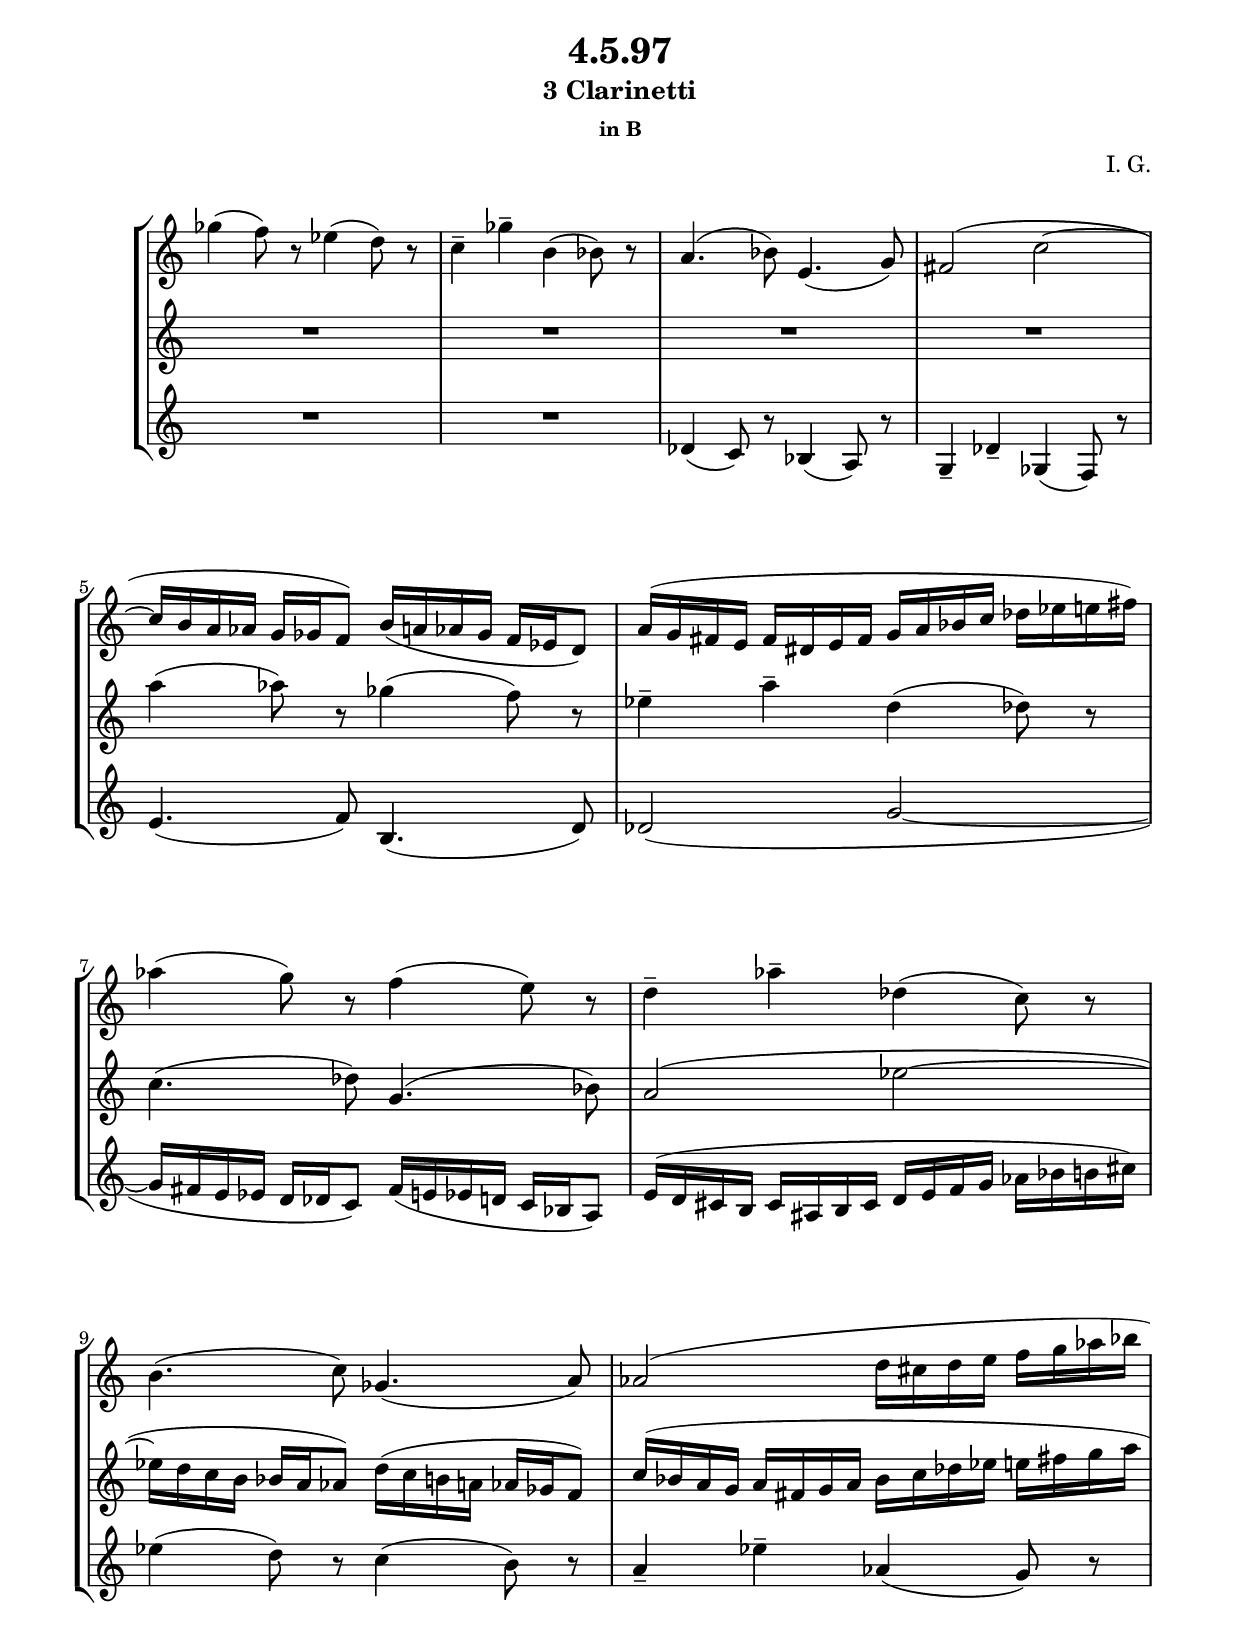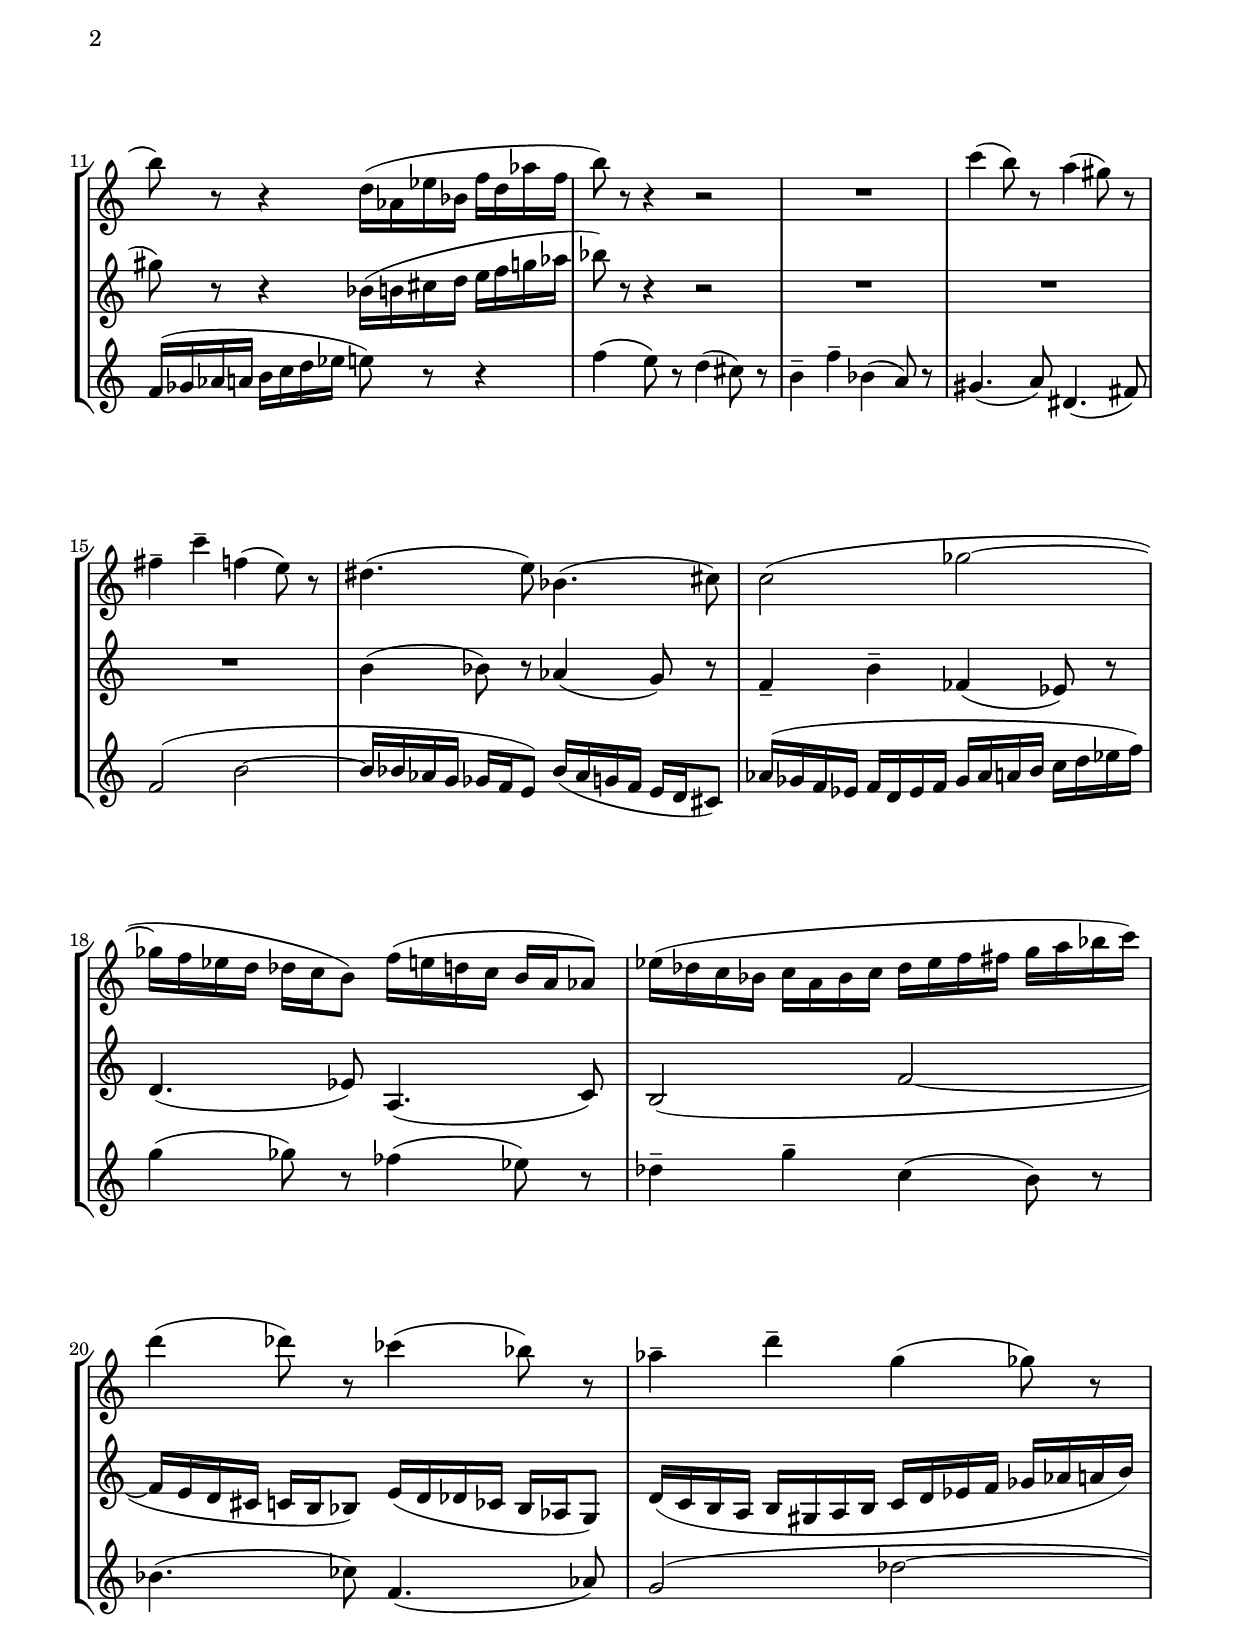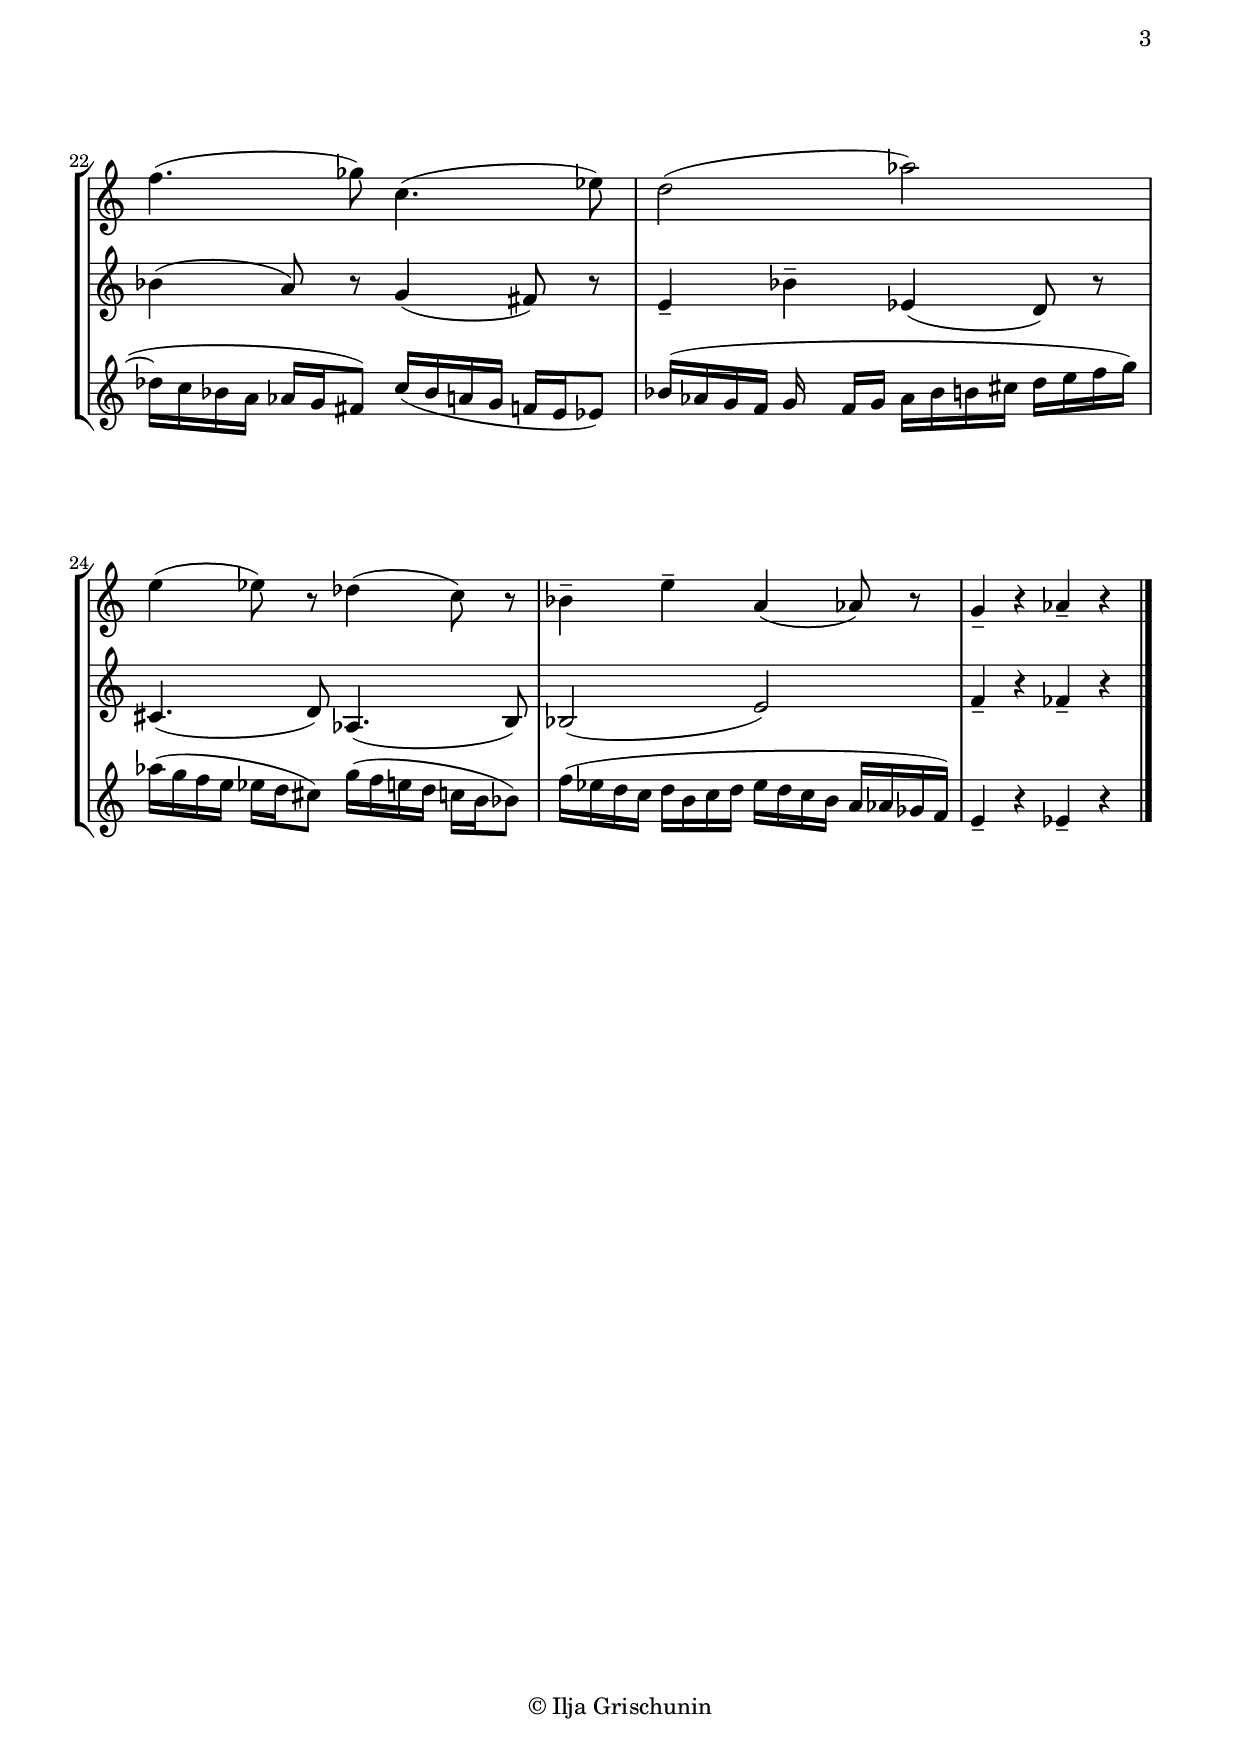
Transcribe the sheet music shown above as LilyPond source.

\version "2.19.15"
%\version "2.18.0"

\language "deutsch"

\header {
  title = "4.5.97"
  %meter = "Rubato"
  subtitle = "3 Clarinetti"
  subsubtitle = "in B"
  composer = "I. G."
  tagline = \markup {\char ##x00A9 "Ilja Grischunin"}
}

\paper {
  #(set-paper-size "a4")
  top-system-spacing.basic-distance = #30
  top-markup-spacing.basic-distance = #5
  markup-system-spacing.basic-distance = #40
  system-system-spacing.basic-distance = #30
  last-bottom-spacing.basic-distance = #25
  left-margin = 15
  right-margin = 15
  %two-sided = ##t
  %inner-margin = 25
  %outer-margin = 15
}

\layout {
  indent = 10
  \context {
    \Score
    %\remove "Bar_number_engraver"
  }
}

\version "2.19.15"
%\version "2.18.0"

\language "deutsch"

clarinetEinsMusic = \relative {
  \clef treble
  \omit Staff.TimeSignature
  \compressFullBarRests
  \override MultiMeasureRest.expand-limit = #2
  ges''4( f8) r es4( d8) r c4-- ges'-- h,( b8) r a4.( b8) e,4.( g8)
  fis2( c'~ c16 h a as g ges f8) h16( a as ges f es d8)
  a'16( g fis e fis dis e fis g a b c des es e fis)
  as4( g8) r f4( e8) r d4-- as'-- des,( c8) r h4.( c8) ges4.( a8)
  as2( d16 cis d e f g as b h8) r r4 d,16( as es' b f' d as' f h8) r r4 r2 R1
  c4( h8) r a4( gis8) r fis4-- c'-- f,( e8) r dis4.( e8) b4.( cis8)
  c2( ges'~ ges16 f es d des c h8) f'16( e d c h a as8)
  es'16( des c b c a b c des es f fis g a b c) d4( des8) r ces4( b8) r
  as4-- d-- g,( ges8) r f4.( ges8) c,4.( es8) d2( as') e4( es8) r des4( c8) r
  b4-- e-- a,( as8) r g4-- r as-- r
  \bar "|."
}

\version "2.19.15"
%\version "2.18.0"

\language "deutsch"

clarinetZweiMusic = \relative {
  \clef treble
  \omit Staff.TimeSignature
  \compressFullBarRests
  \override MultiMeasureRest.expand-limit = #2
  R1*4 a''4( as8) r ges4( f8) r es4-- a-- d,( des8) r c4.( des8) g,4.( b8)
  a2( es'~ es16 d c h b a as8) d16( c h a as ges f8)
  c'16( b a g a fis g a b c des es e fis g a gis8) r r4 b,16( h cis d e f g as
  b8) r r4 r2 R1*3 h,4( b8) r as4( g8) r f4-- h-- fes( es8) r d4.( es8) a,4.( c8)
  h2( f'~ f16 e d cis c h b8) e16( d des ces b as g8)
  d'16( c h a h gis a h c d es f ges as a h) b4( a8) r g4( fis8) r
  e4-- b'-- es,( d8) r cis4.( d8) as4.( h8) b2( e) f4-- r fes-- r
  \bar "|."
}

\version "2.19.15"
%\version "2.18.0"

\language "deutsch"

clarinetDreiMusic = \relative {
  \clef treble
  \omit Staff.TimeSignature
  \compressFullBarRests
  \override MultiMeasureRest.expand-limit = #2
  R1*2 des'4( c8) r b4( a8) r g4-- des'-- ges,( f8) r e'4.( f8) h,4.( d8)
  des2( g~ g16 fis e es d des c8) fis16( e es d c b a8)
  e'16( d cis h cis ais h cis d e f g as b h cis) es4( d8) r c4( h8) r
  a4-- es'-- as,( g8) r f16( ges as a h c d es e8) r r4
  f4( e8) r d4( cis8) r h4-- f'-- b,( a8) r gis4.( a8) dis,4.( fis8)
  f2( h~ h16 b as g ges f e8) b'16( as g f e d cis8)
  as'16( ges f es f d es f ges as a h c d es f) g4( ges8) r fes4( es8) r
  des4-- g-- c,( h8) r b4.( ces8) f,4.( as8) g2( des'~
  des16 c b a as g fis8) c'16( b a g f e es8) b'16( as g f g s f g as b h cis d e f g)
  as( g f e es d cis8) g'16( f e d c h b8) f'16( es d c d h c d es d c h a as ges f)
  e4-- r es-- r
  \bar "|."
}


\score {
  \new StaffGroup = "GrandStaff_clarinetto"
  <<
    \new Staff = "Staff_clarinet1" {
      %\transpose c' b
      \clarinetEinsMusic
    }

    \new Staff = "Staff_clarinet2" {
      %\transpose c' b
      \clarinetZweiMusic
    }
    \new Staff = "Staff_clarinet3" {
      %\transpose c' b
      \clarinetDreiMusic
    }
  >>
}